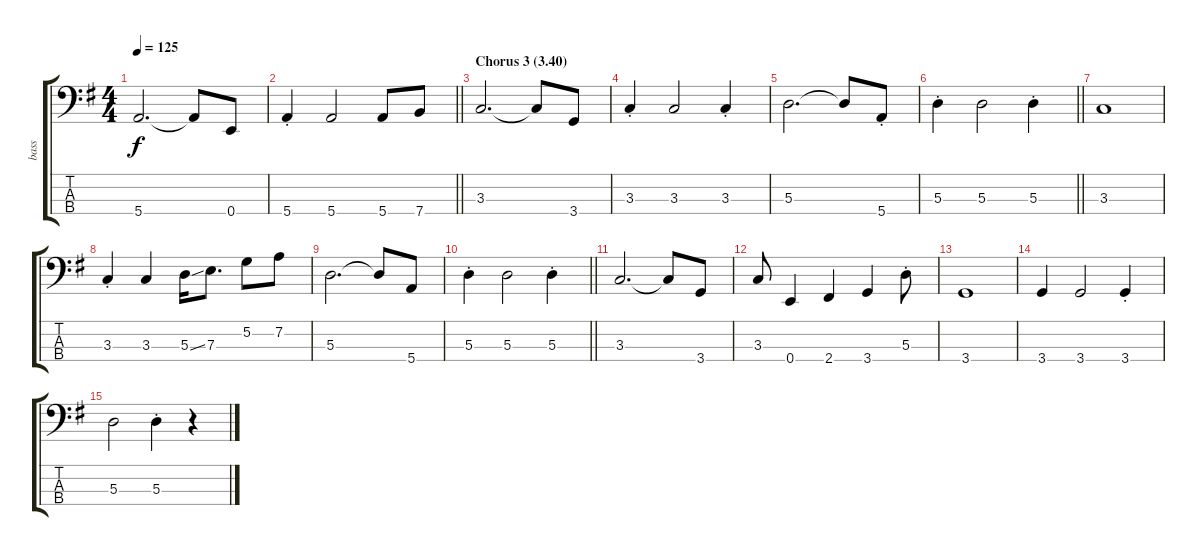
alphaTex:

\track ("bass" "bass") {instrument electricbassfinger}
\staff {score tabs}
\tuning (G2 D2 A1 E1) {hide}
\ts (4 4)
\tempo 125
\clef f4
\ks g
5.4.2{d dy f} 5.4{t}.8 0.4.8 |
\barLineRight lightlight
5.4{st}.4 5.4.2 5.4.8 7.4.8 |
\section ("" "Chorus 3 (3.40)")
3.3.2{d} 3.3{t}.8 3.4.8 |
3.3{st}.4 3.3.2 3.3{st}.4 |
5.3.2{d} 5.3{t}.8 5.4{st}.8 |
\barLineRight lightlight
5.3{st}.4 5.3.2 5.3{st}.4 |
3.3.1 |
3.3{st}.4 3.3.4 5.3{ss}.16 7.3.8{d} 5.2.8 7.2.8 |
5.3.2{d} 5.3{t}.8 5.4.8 |
\barLineRight lightlight
5.3{st}.4 5.3.2 5.3{st}.4 |
3.3.2{d} 3.3{t}.8 3.4.8 |
3.3.8 0.4.4 2.4.4 3.4.4 5.3{st}.8 |
3.4.1 |
3.4.4 3.4.2 3.4{st}.4 |
5.3.2 5.3{st}.4 r.4
